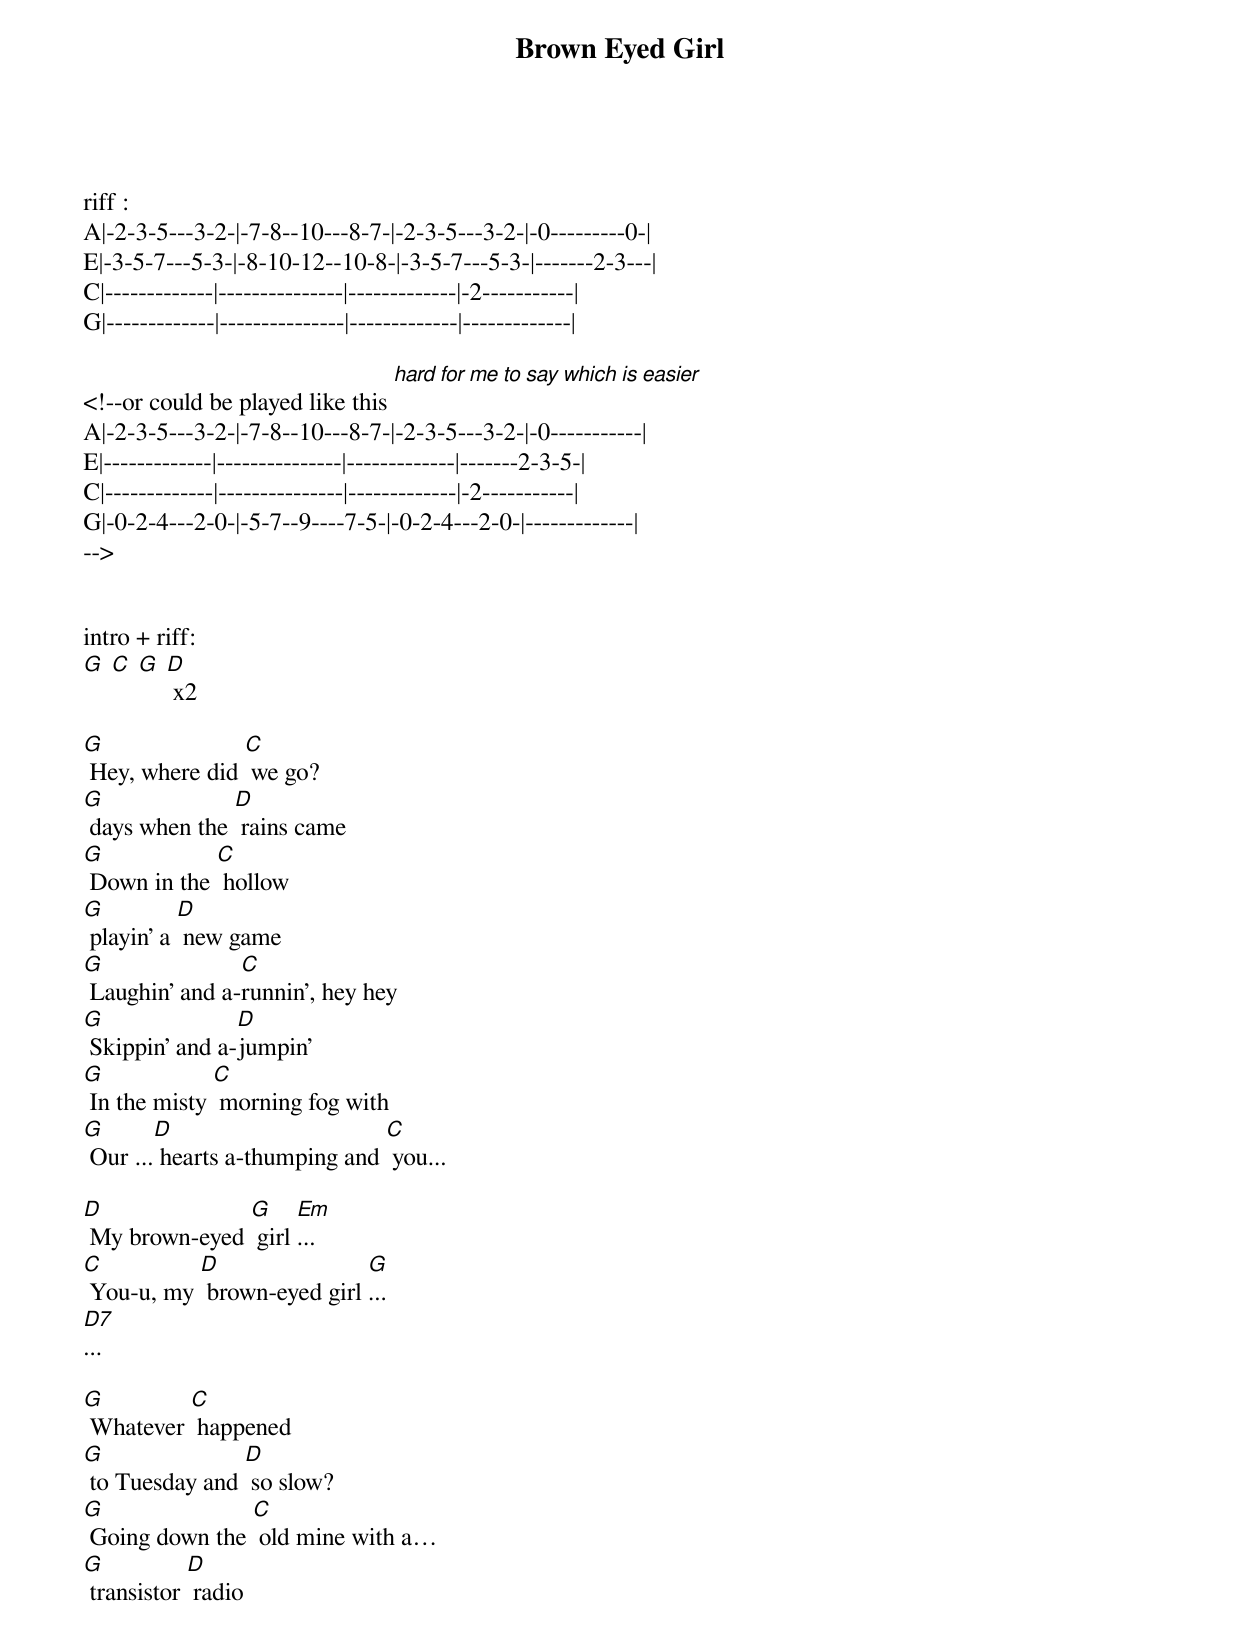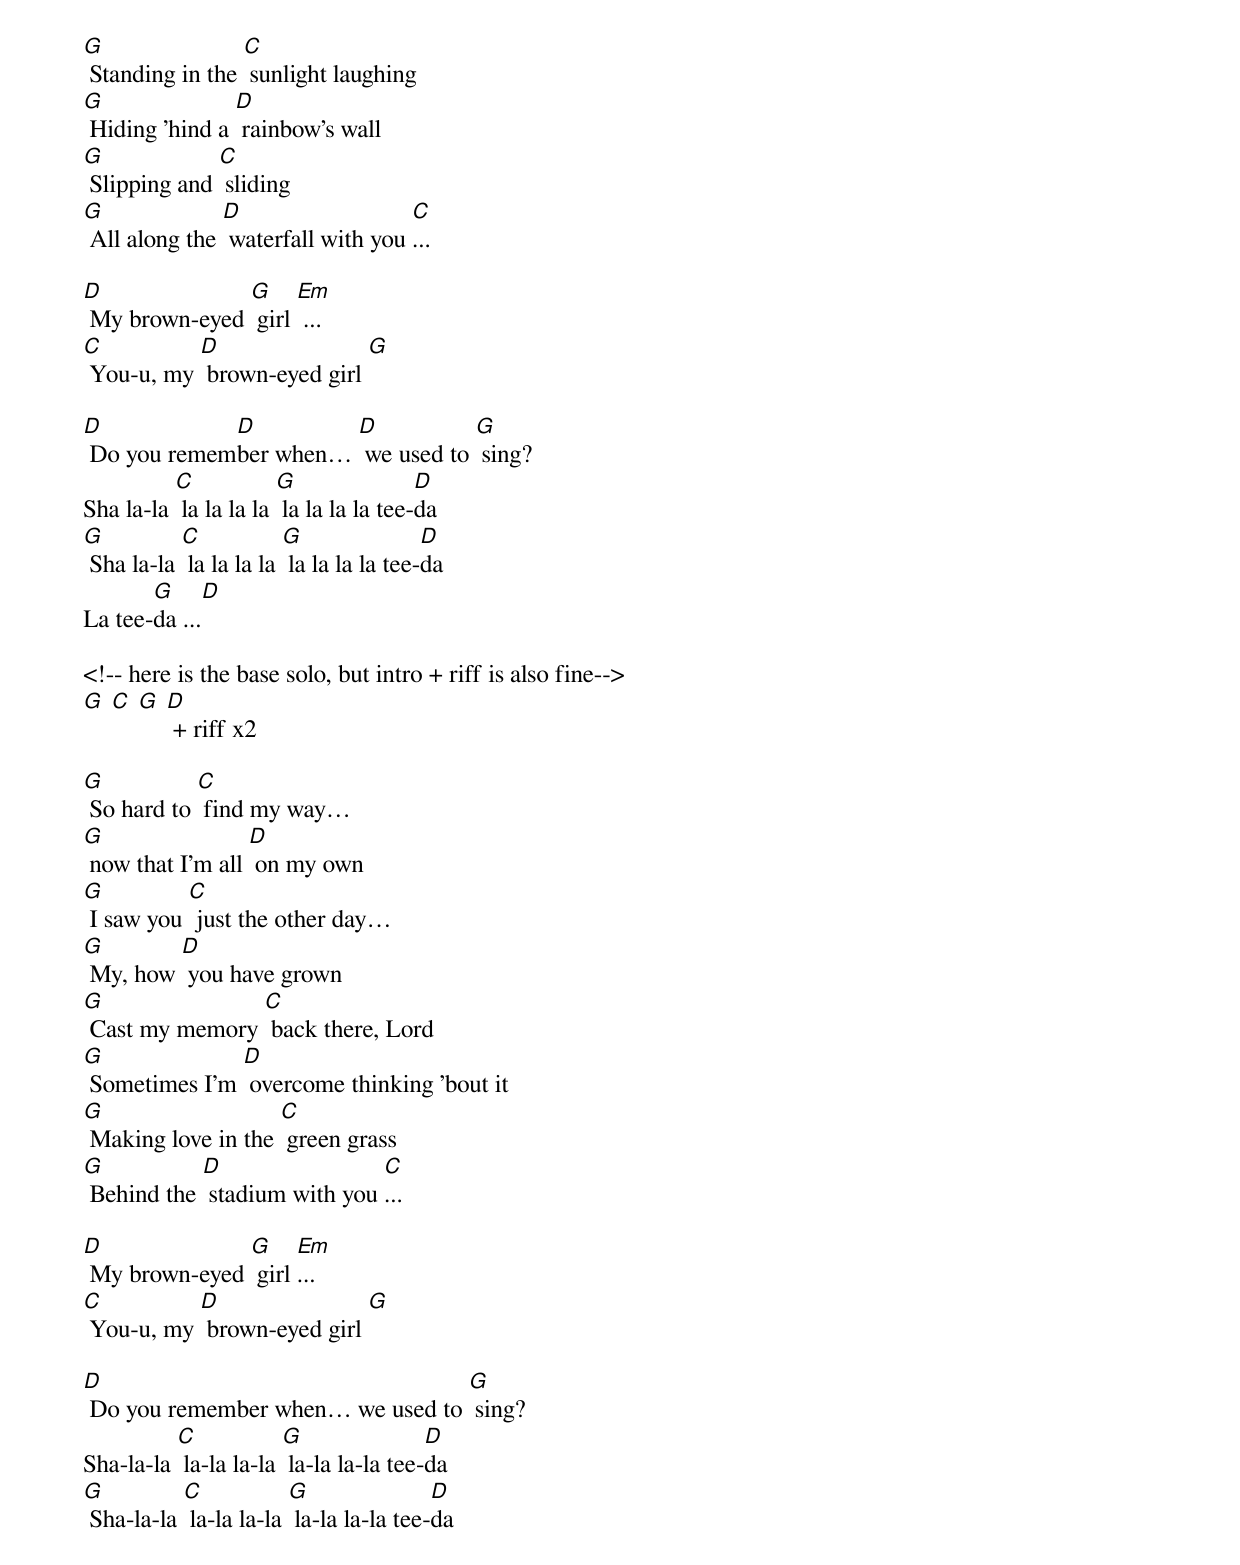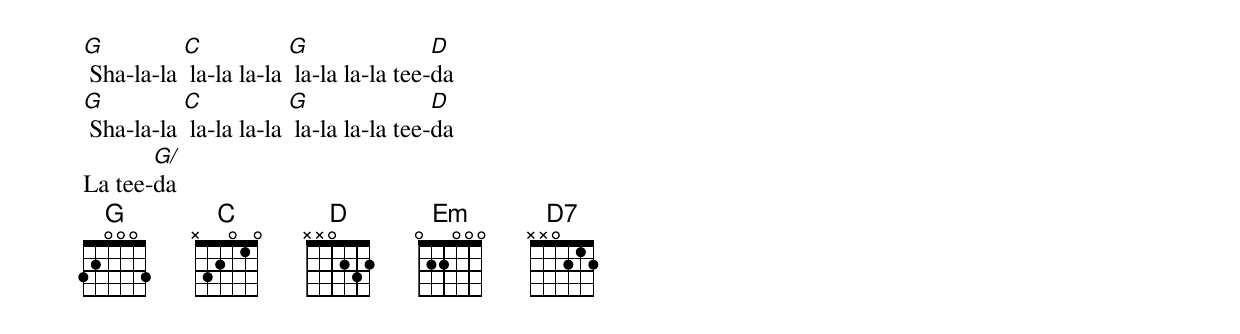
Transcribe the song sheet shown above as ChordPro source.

{t:Brown Eyed Girl}
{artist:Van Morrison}
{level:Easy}
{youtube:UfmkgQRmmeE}
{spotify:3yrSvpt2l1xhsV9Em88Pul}
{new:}


<pre>
riff :
A|-2-3-5---3-2-|-7-8--10---8-7-|-2-3-5---3-2-|-0---------0-|
E|-3-5-7---5-3-|-8-10-12--10-8-|-3-5-7---5-3-|-------2-3---|
C|-------------|---------------|-------------|-2-----------|
G|-------------|---------------|-------------|-------------|

<!--or could be played like this [hard for me to say which is easier]
A|-2-3-5---3-2-|-7-8--10---8-7-|-2-3-5---3-2-|-0-----------|
E|-------------|---------------|-------------|-------2-3-5-|
C|-------------|---------------|-------------|-2-----------|
G|-0-2-4---2-0-|-5-7--9----7-5-|-0-2-4---2-0-|-------------|
-->
</pre>

intro + riff:
[G] [C] [G] [D] x2

[G] Hey, where did [C] we go?
[G] days when the [D] rains came
[G] Down in the [C] hollow
[G] playin' a [D] new game
[G] Laughin' and a-[C]runnin', hey hey
[G] Skippin' and a-[D]jumpin'
[G] In the misty [C] morning fog with
[G] Our ...[D] hearts a-thumping and [C] you...

[D] My brown-eyed [G] girl [Em]...
[C] You-u, my [D] brown-eyed girl [G]...
[D7]...

[G] Whatever [C] happened
[G] to Tuesday and [D] so slow?
[G] Going down the [C] old mine with a…
[G] transistor [D] radio
[G] Standing in the [C] sunlight laughing
[G] Hiding 'hind a [D] rainbow's wall
[G] Slipping and [C] sliding
[G] All along the [D] waterfall with you [C]...

[D] My brown-eyed [G] girl [Em] ...
[C] You-u, my [D] brown-eyed girl [G]

[D] Do you remem[D]ber when… [D] we used to [G] sing?
Sha la-la [C] la la la la [G] la la la la tee-[D]da
[G] Sha la-la [C] la la la la [G] la la la la tee-[D]da
La tee-[G]da ...[D]

<!-- here is the base solo, but intro + riff is also fine-->
[G] [C] [G] [D] + riff x2

[G] So hard to [C] find my way…
[G] now that I'm all [D] on my own
[G] I saw you [C] just the other day…
[G] My, how [D] you have grown
[G] Cast my memory [C] back there, Lord
[G] Sometimes I'm [D] overcome thinking 'bout it
[G] Making love in the [C] green grass
[G] Behind the [D] stadium with you [C]...

[D] My brown-eyed [G] girl [Em]...
[C] You-u, my [D] brown-eyed girl [G]

[D] Do you remember when… we used to [G] sing?
Sha-la-la [C] la-la la-la [G] la-la la-la tee-[D]da
[G] Sha-la-la [C] la-la la-la [G] la-la la-la tee-[D]da
[G] Sha-la-la [C] la-la la-la [G] la-la la-la tee-[D]da
[G] Sha-la-la [C] la-la la-la [G] la-la la-la tee-[D]da
La tee-[G/]da
